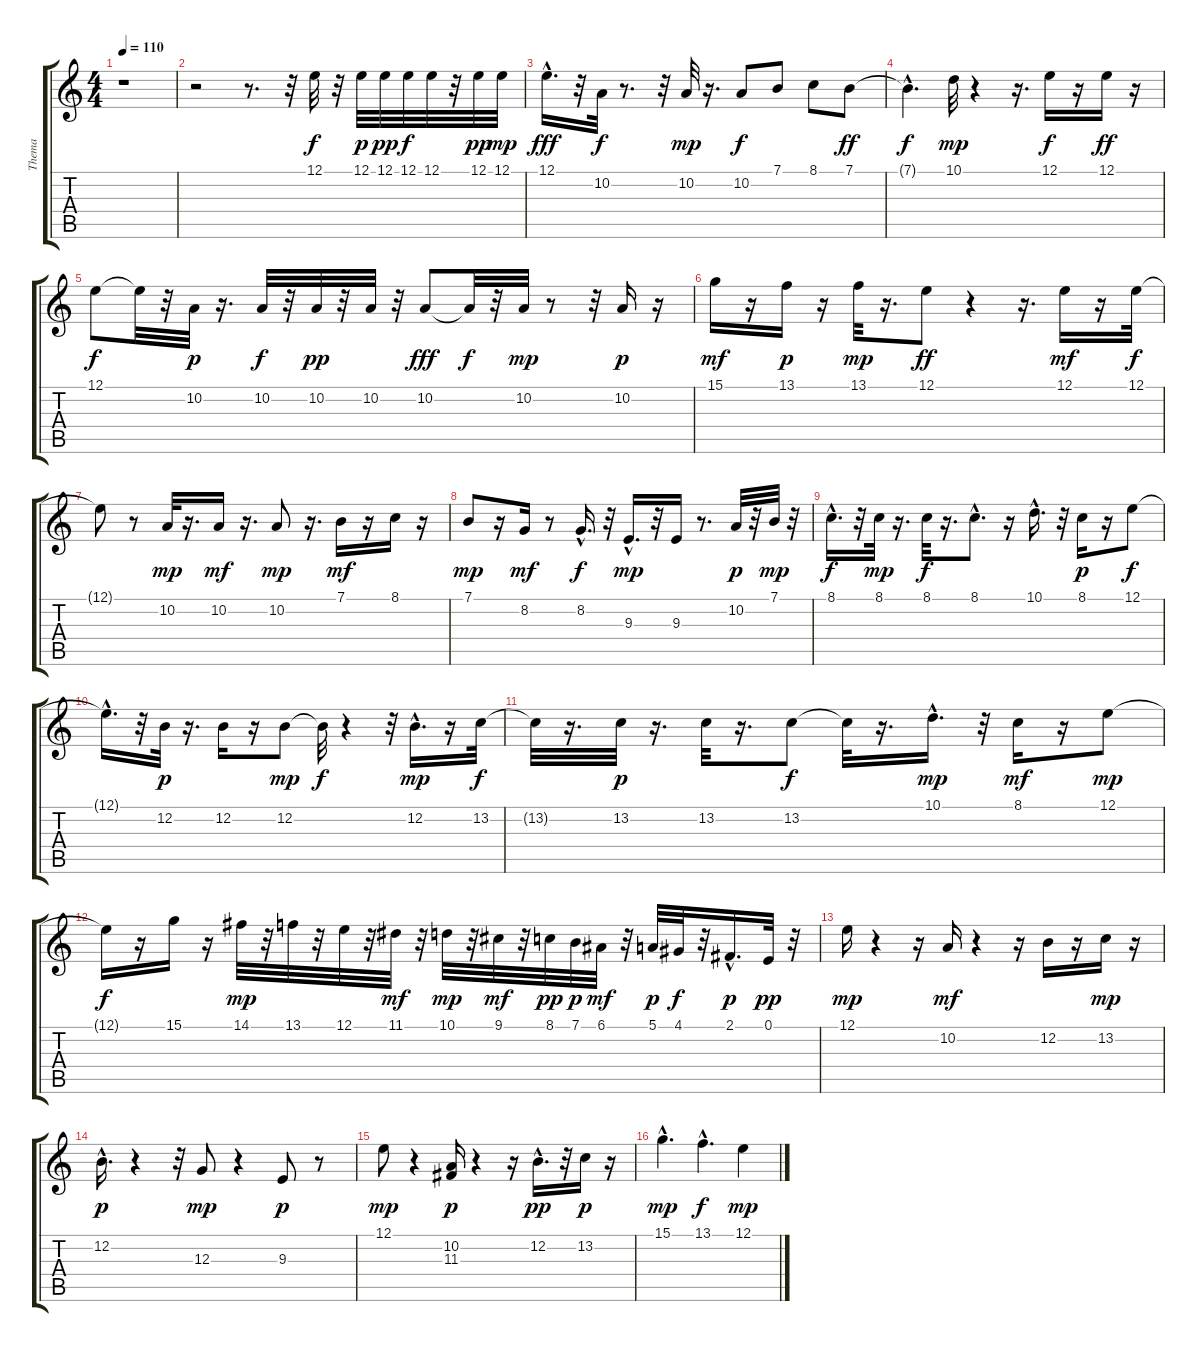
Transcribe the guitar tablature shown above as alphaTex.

\track ("Thema" "Thema") {instrument fx5brightness}
\staff {score tabs}
\tuning (E4 B3 G3 D3 A2 E2) {hide}
\ts (4 4)
\tempo 110
\clef g2
\ks c
r.1{dy f} |
r.2 r.8{d} r.32 12.1.32 r.32 12.1.32{dy p} 12.1.32{dy pp} 12.1.32{dy f} 12.1.32 r.32 12.1.32{dy pp} 12.1.32{dy mp} |
12.1{hac}.16{d dy fff} r.32 10.2.32{dy f} r.8{d} r.32 10.2.32{dy mp} r.16{d} 10.2.8{dy f} 7.1.8 8.1.8 7.1.8{dy ff} |
7.1{hac t}.4{d dy f} 10.1.32{dy mp} r.4 r.16{d} 12.1.16{dy f} r.16 12.1.16{dy ff} r.16 |
12.1.8{dy f} 12.1{t}.32 r.32 10.2.32{dy p} r.16{d} 10.2.32{dy f} r.32 10.2.32{dy pp} r.32 10.2.32 r.32 10.2.8{dy fff} 10.2{t}.32{dy f} r.32 10.2.32{dy mp} r.8 r.32 10.2.16{dy p} r.16 |
15.1.16{dy mf} r.16 13.1.16{dy p} r.16 13.1.32{dy mp} r.16{d} 12.1.8{dy ff} r.4 r.16{d} 12.1.16{dy mf} r.16 12.1.32{dy f} |
12.1{t}.8 r.8 10.2.32{dy mp} r.16{d} 10.2.16{dy mf} r.16{d} 10.2.8{dy mp} r.16{d} 7.1.16{dy mf} r.16 8.1.16 r.16 |
7.1.8{dy mp} r.16 8.2.16{dy mf} r.8 8.2{hac}.16{d dy f} r.32 9.3{hac}.16{d dy mp} r.32 9.3.16 r.8{d} 10.2.32{dy p} r.32 7.1.32{dy mp} r.32 |
8.1{hac}.16{d dy f} r.32 8.1.32{dy mp} r.16{d} 8.1.32{dy f} r.16{d} 8.1{hac}.8{d} r.16 10.1{hac}.16{d} r.32 8.1.16{dy p} r.16 12.1.8{dy f} |
12.1{hac t}.16{d} r.32 12.2.32{dy p} r.16{d} 12.2.16 r.16 12.2.8{dy mp} 12.2{t}.32{dy f} r.4 r.32 12.2{hac}.16{d dy mp} r.16 13.2.32{dy f} |
13.2{t}.32 r.16{d} 13.2.32{dy p} r.16{d} 13.2.32 r.16{d} 13.2.8{dy f} 13.2{t}.32 r.16{d} 10.1{hac}.16{d dy mp} r.32 8.1.16{dy mf} r.16 12.1.8{dy mp} |
12.1{t}.16{dy f} r.16 15.1.16 r.16 14.1.32{dy mp} r.32 13.1.32 r.32 12.1.32 r.32 11.1.32{dy mf} r.32 10.1.32{dy mp} r.32 9.1.32{dy mf} r.32 8.1.32{dy pp} 7.1.32{dy p} 6.1.32{dy mf} r.32 5.1.32{dy p} 4.1.32{dy f} r.32 2.1{hac}.16{d dy p} 0.1.32{dy pp} r.32 |
12.1.16{dy mp} r.4 r.16 10.2.16{dy mf} r.4 r.16 12.2.16 r.16 13.2.16{dy mp} r.16 |
12.2{hac}.16{d dy p} r.4 r.32 12.3.8{dy mp} r.4 9.3.8{dy p} r.8 |
12.1.8{dy mp} r.4 (10.2 11.3).16{dy p} r.4 r.16 12.2{hac}.16{d dy pp} r.32 13.2.16{dy p} r.16 |
15.1{hac}.4{d dy mp} 13.1{hac}.4{d dy f} 12.1.4{dy mp}
